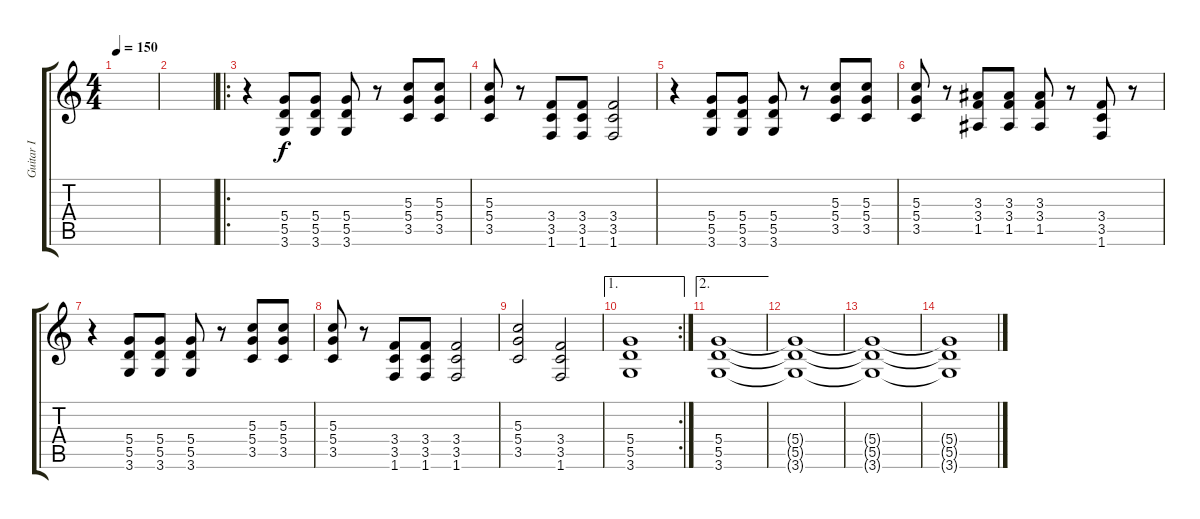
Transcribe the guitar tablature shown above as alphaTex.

\track ("Guitar I" "Guitar I") {instrument distortionguitar}
\staff {score tabs}
\tuning (E4 B3 G3 D3 A2 E2) {hide}
\ts (4 4)
\tempo 150
\clef g2
\ks c
|
|
\ro
r.4 (5.4 5.5 3.6).8 (5.4 5.5 3.6).8 (5.4 5.5 3.6).8 r.8 (5.3 5.4 3.5).8 (5.3 5.4 3.5).8 |
(5.3 5.4 3.5).8 r.8 (3.4 3.5 1.6).8 (3.4 3.5 1.6).8 (3.4 3.5 1.6).2 |
r.4 (5.4 5.5 3.6).8 (5.4 5.5 3.6).8 (5.4 5.5 3.6).8 r.8 (5.3 5.4 3.5).8 (5.3 5.4 3.5).8 |
(5.3 5.4 3.5).8 r.8 (3.3 3.4 1.5).8 (3.3 3.4 1.5).8 (3.3 3.4 1.5).8 r.8 (3.4 3.5 1.6).8 r.8 |
r.4 (5.4 5.5 3.6).8 (5.4 5.5 3.6).8 (5.4 5.5 3.6).8 r.8 (5.3 5.4 3.5).8 (5.3 5.4 3.5).8 |
(5.3 5.4 3.5).8 r.8 (3.4 3.5 1.6).8 (3.4 3.5 1.6).8 (3.4 3.5 1.6).2 |
(5.3 5.4 3.5).2 (3.4 3.5 1.6).2 |
\ae 1
\rc 2
(5.4 5.5 3.6).1 |
\ae 2
(5.4 5.5 3.6).1 |
(5.4{t} 5.5{t} 3.6{t}).1 |
(5.4{t} 5.5{t} 3.6{t}).1 |
(5.4{t} 5.5{t} 3.6{t}).1
